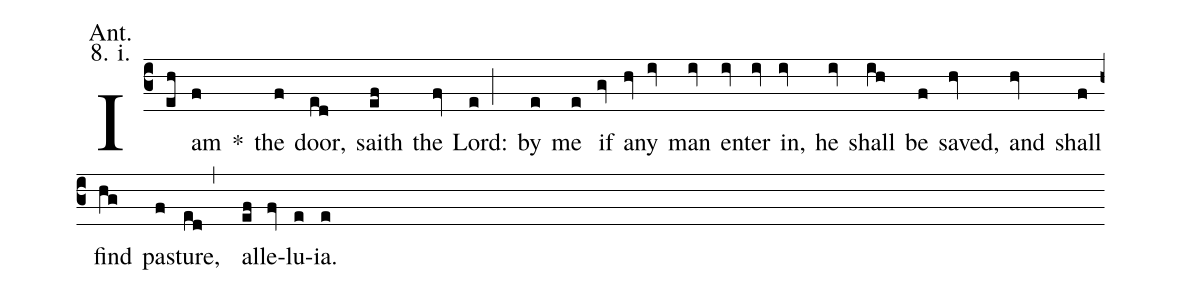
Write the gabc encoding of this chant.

annotation: Ant.;
annotation: 8. i.;
%%
(c3) I(eh) am(f) <sp>*</sp>() the(f) door,(ed) saith(ef) the(fv) Lord:(e;) by(e) me(e) if(gv) a(hv)ny(iv) man(iv) en(iv)ter(iv) in,(iv) he(iv) shall(ih) be(f) saved,(hv) and(hv) shall(f) find(hg) pas(f)ture,(ed,) al(ef)le(fv)lu(e)ia.(e)
